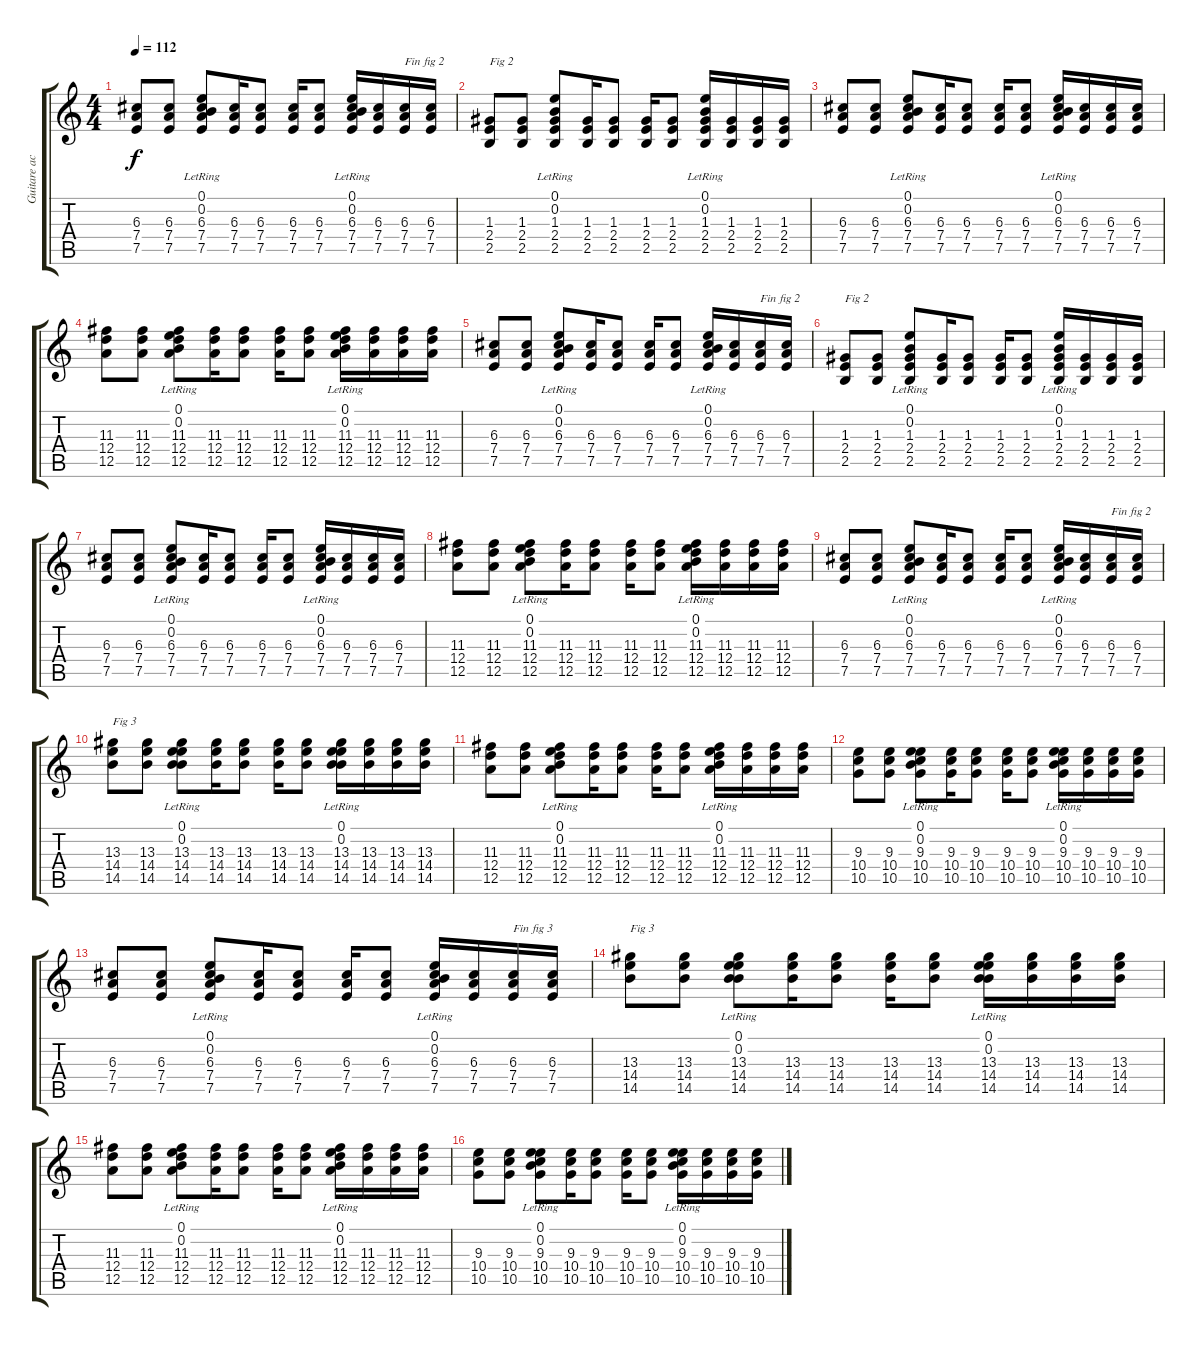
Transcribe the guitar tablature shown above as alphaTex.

\track ("Guitare acou 3 " "Guitare ac") {instrument acousticguitarsteel}
\staff {score tabs}
\tuning (E4 B3 G3 D3 A2 E2) {hide}
\ts (4 4)
\tempo 112
\clef g2
\ks c
(6.3 7.4 7.5).8{dy f} (6.3 7.4 7.5).8 (0.1{lr} 0.2{lr} 6.3 7.4 7.5).8 (6.3 7.4 7.5).16 (6.3 7.4 7.5).8 (6.3 7.4 7.5).16 (6.3 7.4 7.5).8 (0.1{lr} 0.2{lr} 6.3 7.4 7.5).16 (6.3 7.4 7.5).16 (6.3 7.4 7.5).16{txt "Fin fig 2"} (6.3 7.4 7.5).16 |
(1.3 2.4 2.5).8{txt "Fig 2"} (1.3 2.4 2.5).8 (0.1{lr} 0.2{lr} 1.3 2.4 2.5).8 (1.3 2.4 2.5).16 (1.3 2.4 2.5).8 (1.3 2.4 2.5).16 (1.3 2.4 2.5).8 (0.1{lr} 0.2{lr} 1.3 2.4 2.5).16 (1.3 2.4 2.5).16 (1.3 2.4 2.5).16 (1.3 2.4 2.5).16 |
(6.3 7.4 7.5).8 (6.3 7.4 7.5).8 (0.1{lr} 0.2{lr} 6.3 7.4 7.5).8 (6.3 7.4 7.5).16 (6.3 7.4 7.5).8 (6.3 7.4 7.5).16 (6.3 7.4 7.5).8 (0.1{lr} 0.2{lr} 6.3 7.4 7.5).16 (6.3 7.4 7.5).16 (6.3 7.4 7.5).16 (6.3 7.4 7.5).16 |
(11.3 12.4 12.5).8 (11.3 12.4 12.5).8 (0.1{lr} 0.2{lr} 11.3 12.4 12.5).8 (11.3 12.4 12.5).16 (11.3 12.4 12.5).8 (11.3 12.4 12.5).16 (11.3 12.4 12.5).8 (0.1{lr} 0.2{lr} 11.3 12.4 12.5).16 (11.3 12.4 12.5).16 (11.3 12.4 12.5).16 (11.3 12.4 12.5).16 |
(6.3 7.4 7.5).8 (6.3 7.4 7.5).8 (0.1{lr} 0.2{lr} 6.3 7.4 7.5).8 (6.3 7.4 7.5).16 (6.3 7.4 7.5).8 (6.3 7.4 7.5).16 (6.3 7.4 7.5).8 (0.1{lr} 0.2{lr} 6.3 7.4 7.5).16 (6.3 7.4 7.5).16 (6.3 7.4 7.5).16{txt "Fin fig 2"} (6.3 7.4 7.5).16 |
(1.3 2.4 2.5).8{txt "Fig 2"} (1.3 2.4 2.5).8 (0.1{lr} 0.2{lr} 1.3 2.4 2.5).8 (1.3 2.4 2.5).16 (1.3 2.4 2.5).8 (1.3 2.4 2.5).16 (1.3 2.4 2.5).8 (0.1{lr} 0.2{lr} 1.3 2.4 2.5).16 (1.3 2.4 2.5).16 (1.3 2.4 2.5).16 (1.3 2.4 2.5).16 |
(6.3 7.4 7.5).8 (6.3 7.4 7.5).8 (0.1{lr} 0.2{lr} 6.3 7.4 7.5).8 (6.3 7.4 7.5).16 (6.3 7.4 7.5).8 (6.3 7.4 7.5).16 (6.3 7.4 7.5).8 (0.1{lr} 0.2{lr} 6.3 7.4 7.5).16 (6.3 7.4 7.5).16 (6.3 7.4 7.5).16 (6.3 7.4 7.5).16 |
(11.3 12.4 12.5).8 (11.3 12.4 12.5).8 (0.1{lr} 0.2{lr} 11.3 12.4 12.5).8 (11.3 12.4 12.5).16 (11.3 12.4 12.5).8 (11.3 12.4 12.5).16 (11.3 12.4 12.5).8 (0.1{lr} 0.2{lr} 11.3 12.4 12.5).16 (11.3 12.4 12.5).16 (11.3 12.4 12.5).16 (11.3 12.4 12.5).16 |
(6.3 7.4 7.5).8 (6.3 7.4 7.5).8 (0.1{lr} 0.2{lr} 6.3 7.4 7.5).8 (6.3 7.4 7.5).16 (6.3 7.4 7.5).8 (6.3 7.4 7.5).16 (6.3 7.4 7.5).8 (0.1{lr} 0.2{lr} 6.3 7.4 7.5).16 (6.3 7.4 7.5).16 (6.3 7.4 7.5).16{txt "Fin fig 2"} (6.3 7.4 7.5).16 |
(13.3 14.4 14.5).8{txt "Fig 3"} (13.3 14.4 14.5).8 (0.1{lr} 0.2{lr} 13.3 14.4 14.5).8 (13.3 14.4 14.5).16 (13.3 14.4 14.5).8 (13.3 14.4 14.5).16 (13.3 14.4 14.5).8 (0.1{lr} 0.2{lr} 13.3 14.4 14.5).16 (13.3 14.4 14.5).16 (13.3 14.4 14.5).16 (13.3 14.4 14.5).16 |
(11.3 12.4 12.5).8 (11.3 12.4 12.5).8 (0.1{lr} 0.2{lr} 11.3 12.4 12.5).8 (11.3 12.4 12.5).16 (11.3 12.4 12.5).8 (11.3 12.4 12.5).16 (11.3 12.4 12.5).8 (0.1{lr} 0.2{lr} 11.3 12.4 12.5).16 (11.3 12.4 12.5).16 (11.3 12.4 12.5).16 (11.3 12.4 12.5).16 |
(9.3 10.4 10.5).8 (9.3 10.4 10.5).8 (0.1{lr} 0.2{lr} 9.3 10.4 10.5).8 (9.3 10.4 10.5).16 (9.3 10.4 10.5).8 (9.3 10.4 10.5).16 (9.3 10.4 10.5).8 (0.1{lr} 0.2{lr} 9.3 10.4 10.5).16 (9.3 10.4 10.5).16 (9.3 10.4 10.5).16 (9.3 10.4 10.5).16 |
(6.3 7.4 7.5).8 (6.3 7.4 7.5).8 (0.1{lr} 0.2{lr} 6.3 7.4 7.5).8 (6.3 7.4 7.5).16 (6.3 7.4 7.5).8 (6.3 7.4 7.5).16 (6.3 7.4 7.5).8 (0.1{lr} 0.2{lr} 6.3 7.4 7.5).16 (6.3 7.4 7.5).16 (6.3 7.4 7.5).16{txt "Fin fig 3"} (6.3 7.4 7.5).16 |
(13.3 14.4 14.5).8{txt "Fig 3"} (13.3 14.4 14.5).8 (0.1{lr} 0.2{lr} 13.3 14.4 14.5).8 (13.3 14.4 14.5).16 (13.3 14.4 14.5).8 (13.3 14.4 14.5).16 (13.3 14.4 14.5).8 (0.1{lr} 0.2{lr} 13.3 14.4 14.5).16 (13.3 14.4 14.5).16 (13.3 14.4 14.5).16 (13.3 14.4 14.5).16 |
(11.3 12.4 12.5).8 (11.3 12.4 12.5).8 (0.1{lr} 0.2{lr} 11.3 12.4 12.5).8 (11.3 12.4 12.5).16 (11.3 12.4 12.5).8 (11.3 12.4 12.5).16 (11.3 12.4 12.5).8 (0.1{lr} 0.2{lr} 11.3 12.4 12.5).16 (11.3 12.4 12.5).16 (11.3 12.4 12.5).16 (11.3 12.4 12.5).16 |
(9.3 10.4 10.5).8 (9.3 10.4 10.5).8 (0.1{lr} 0.2{lr} 9.3 10.4 10.5).8 (9.3 10.4 10.5).16 (9.3 10.4 10.5).8 (9.3 10.4 10.5).16 (9.3 10.4 10.5).8 (0.1{lr} 0.2{lr} 9.3 10.4 10.5).16 (9.3 10.4 10.5).16 (9.3 10.4 10.5).16 (9.3 10.4 10.5).16
